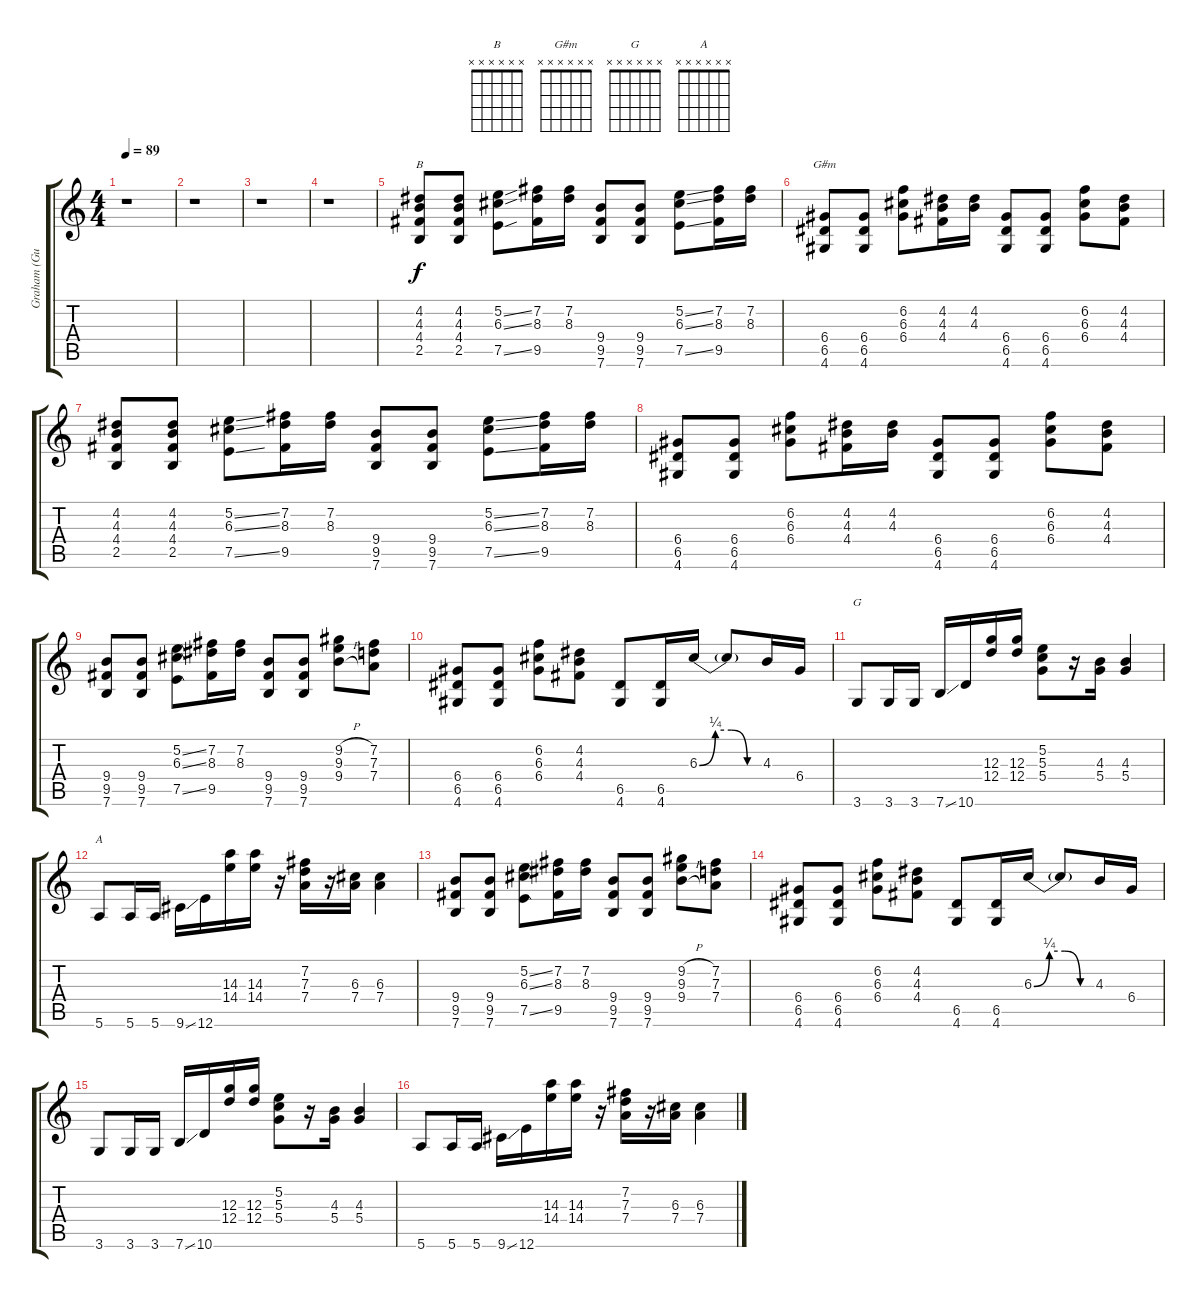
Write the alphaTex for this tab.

\track ("Graham (Guitar)" "Graham (Gu") {instrument distortionguitar}
\staff {score tabs}
\tuning (E4 B3 G3 D3 A2 E2) {hide}
\chord ("B" x x x x x x) {firstfret 0}
\chord ("G#m" x x x x x x) {firstfret 0}
\chord ("G" x x x x x x) {firstfret 0}
\chord ("A" x x x x x x) {firstfret 0}
\ts (4 4)
\tempo 89
\clef g2
\ks c
r.1{dy f instrument distortionguitar} |
r.1 |
r.1 |
r.1 |
(4.2 4.3 4.4 2.5).8{ch "B"} (4.2 4.3 4.4 2.5).8 (5.2{ss} 6.3{ss} 7.5{ss}).8 (7.2 8.3 9.5).16 (7.2 8.3).16 (9.4 9.5 7.6).8 (9.4 9.5 7.6).8 (5.2{ss} 6.3{ss} 7.5{ss}).8 (7.2 8.3 9.5).16 (7.2 8.3).16 |
(6.4 6.5 4.6).8{ch "G#m"} (6.4 6.5 4.6).8 (6.2 6.3 6.4).8 (4.2 4.3 4.4).16 (4.2 4.3).16 (6.4 6.5 4.6).8 (6.4 6.5 4.6).8 (6.2 6.3 6.4).8 (4.2 4.3 4.4).8 |
(4.2 4.3 4.4 2.5).8 (4.2 4.3 4.4 2.5).8 (5.2{ss} 6.3{ss} 7.5{ss}).8 (7.2 8.3 9.5).16 (7.2 8.3).16 (9.4 9.5 7.6).8 (9.4 9.5 7.6).8 (5.2{ss} 6.3{ss} 7.5{ss}).8 (7.2 8.3 9.5).16 (7.2 8.3).16 |
(6.4 6.5 4.6).8 (6.4 6.5 4.6).8 (6.2 6.3 6.4).8 (4.2 4.3 4.4).16 (4.2 4.3).16 (6.4 6.5 4.6).8 (6.4 6.5 4.6).8 (6.2 6.3 6.4).8 (4.2 4.3 4.4).8 |
(9.4 9.5 7.6).8 (9.4 9.5 7.6).8 (5.2{ss} 6.3{ss} 7.5{ss}).8 (7.2 8.3 9.5).16 (7.2 8.3).16 (9.4 9.5 7.6).8 (9.4 9.5 7.6).8 (9.2{h} 9.3{h} 9.4{h}).8 (7.2 7.3 7.4).8 |
(6.4 6.5 4.6).8 (6.4 6.5 4.6).8 (6.2 6.3 6.4).8 (4.2 4.3 4.4).8 (6.5 4.6).8 (6.5 4.6).16 6.3{be (custom 0 0 15 1 30 1 45 0 60 0)}.16 6.3{t}.8 4.3.16 6.4.16 |
3.6.8{ch "G"} 3.6.16 3.6.16 7.6{ss}.16 10.6.16 (12.3 12.4).16 (12.3 12.4).16 (5.2 5.3 5.4).8 r.16 (4.3 5.4).16 (4.3 5.4).4 |
5.6.8{ch "A"} 5.6.16 5.6.16 9.6{ss}.16 12.6.16 (14.3 14.4).16 (14.3 14.4).16 r.16 (7.2 7.3 7.4).16 r.16 (6.3 7.4).16 (6.3 7.4).4 |
(9.4 9.5 7.6).8 (9.4 9.5 7.6).8 (5.2{ss} 6.3{ss} 7.5{ss}).8 (7.2 8.3 9.5).16 (7.2 8.3).16 (9.4 9.5 7.6).8 (9.4 9.5 7.6).8 (9.2{h} 9.3{h} 9.4{h}).8 (7.2 7.3 7.4).8 |
(6.4 6.5 4.6).8 (6.4 6.5 4.6).8 (6.2 6.3 6.4).8 (4.2 4.3 4.4).8 (6.5 4.6).8 (6.5 4.6).16 6.3{be (custom 0 0 15 1 30 1 45 0 60 0)}.16 6.3{t}.8 4.3.16 6.4.16 |
3.6.8 3.6.16 3.6.16 7.6{ss}.16 10.6.16 (12.3 12.4).16 (12.3 12.4).16 (5.2 5.3 5.4).8 r.16 (4.3 5.4).16 (4.3 5.4).4 |
5.6.8 5.6.16 5.6.16 9.6{ss}.16 12.6.16 (14.3 14.4).16 (14.3 14.4).16 r.16 (7.2 7.3 7.4).16 r.16 (6.3 7.4).16 (6.3 7.4).4
